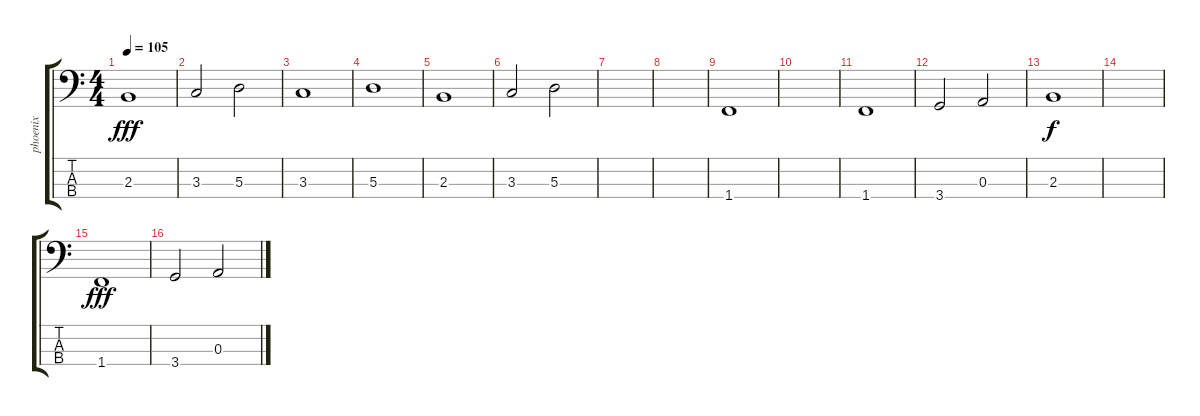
\track ("phoenix" "phoenix") {instrument electricbasspick}
\staff {score tabs}
\tuning (G2 D2 A1 E1) {hide}
\ts (4 4)
\tempo 105
\clef f4
\ks c
2.3.1{dy fff} |
3.3.2 5.3.2 |
3.3.1 |
5.3.1 |
2.3.1 |
3.3.2 5.3.2 |
|
|
1.4.1 |
|
1.4.1 |
3.4.2 0.3.2 |
2.3.1{dy f} |
|
1.4.1{dy fff} |
3.4.2 0.3.2
